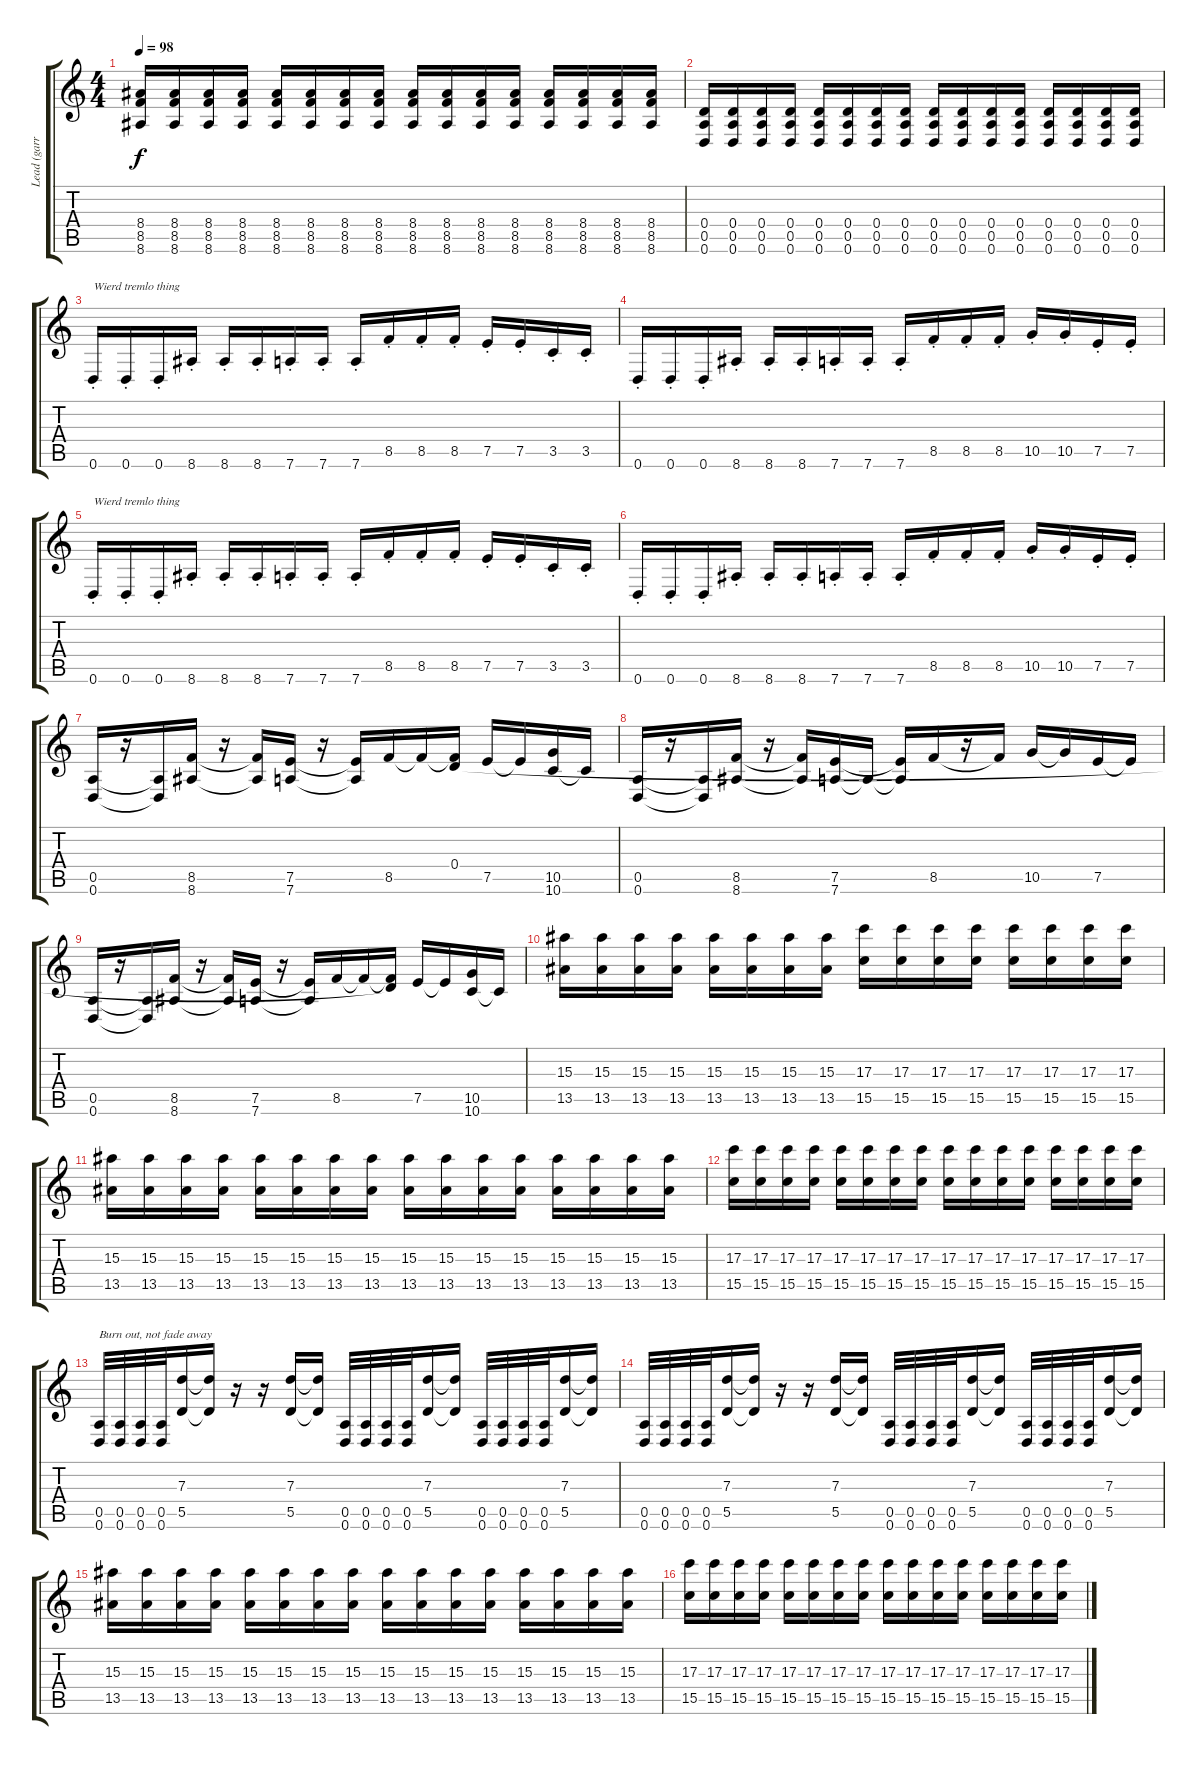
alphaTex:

\track ("Lead (garret)" "Lead (garr") {instrument distortionguitar}
\staff {score tabs}
\tuning (E4 B3 G3 D3 A2 D2) {hide}
\ts (4 4)
\tempo 98
\clef g2
\ks c
(8.4 8.5 8.6).16{dy f} (8.4 8.5 8.6).16 (8.4 8.5 8.6).16 (8.4 8.5 8.6).16 (8.4 8.5 8.6).16 (8.4 8.5 8.6).16 (8.4 8.5 8.6).16 (8.4 8.5 8.6).16 (8.4 8.5 8.6).16 (8.4 8.5 8.6).16 (8.4 8.5 8.6).16 (8.4 8.5 8.6).16 (8.4 8.5 8.6).16 (8.4 8.5 8.6).16 (8.4 8.5 8.6).16 (8.4 8.5 8.6).16 |
(0.4 0.5 0.6).16 (0.4 0.5 0.6).16 (0.4 0.5 0.6).16 (0.4 0.5 0.6).16 (0.4 0.5 0.6).16 (0.4 0.5 0.6).16 (0.4 0.5 0.6).16 (0.4 0.5 0.6).16 (0.4 0.5 0.6).16 (0.4 0.5 0.6).16 (0.4 0.5 0.6).16 (0.4 0.5 0.6).16 (0.4 0.5 0.6).16 (0.4 0.5 0.6).16 (0.4 0.5 0.6).16 (0.4 0.5 0.6).16 |
0.6{st}.16{txt "Wierd tremlo thing"} 0.6{st}.16 0.6{st}.16 8.6{st}.16 8.6{st}.16 8.6{st}.16 7.6{st}.16 7.6{st}.16 7.6{st}.16 8.5{st}.16 8.5{st}.16 8.5{st}.16 7.5{st}.16 7.5{st}.16 3.5{st}.16 3.5{st}.16 |
0.6{st}.16 0.6{st}.16 0.6{st}.16 8.6{st}.16 8.6{st}.16 8.6{st}.16 7.6{st}.16 7.6{st}.16 7.6{st}.16 8.5{st}.16 8.5{st}.16 8.5{st}.16 10.5{st}.16 10.5{st}.16 7.5{st}.16 7.5{st}.16 |
0.6{st}.16{txt "Wierd tremlo thing"} 0.6{st}.16 0.6{st}.16 8.6{st}.16 8.6{st}.16 8.6{st}.16 7.6{st}.16 7.6{st}.16 7.6{st}.16 8.5{st}.16 8.5{st}.16 8.5{st}.16 7.5{st}.16 7.5{st}.16 3.5{st}.16 3.5{st}.16 |
0.6{st}.16 0.6{st}.16 0.6{st}.16 8.6{st}.16 8.6{st}.16 8.6{st}.16 7.6{st}.16 7.6{st}.16 7.6{st}.16 8.5{st}.16 8.5{st}.16 8.5{st}.16 10.5{st}.16 10.5{st}.16 7.5{st}.16 7.5{st}.16 |
(0.5 0.6).16 r.16 (0.5{t} 0.6{t}).16 (8.5 8.6).16 r.16 (8.5{t} 8.6{t}).16 (7.5 7.6).16 r.16 (7.5{t} 7.6{t}).16 8.5.16 8.5{t}.16 (0.4 8.5{t}).16 7.5.16 7.5{t}.16 (10.5 10.6).16 10.6{t}.16 |
(0.5 0.6).16 r.16 (0.5{t} 0.6{t}).16 (8.5 8.6).16 r.16 (8.5{t} 8.6{t}).16 (7.5 7.6).16 7.6{t}.16 (7.5{t} 7.6{t}).16 8.5.16 r.16 8.5{t}.16 10.5.16 10.5{t}.16 7.5.16 7.5{t}.16 |
(0.5 0.6).16 r.16 (0.5{t} 0.6{t}).16 (8.5 8.6).16 r.16 (8.5{t} 8.6{t}).16 (7.5 7.6).16 r.16 (7.5{t} 7.6{t}).16 8.5.16 8.5{t}.16 (0.4{t} 8.5{t}).16 7.5.16 7.5{t}.16 (10.5 10.6).16 10.6{t}.16 |
(15.3 13.5).16 (15.3 13.5).16 (15.3 13.5).16 (15.3 13.5).16 (15.3 13.5).16 (15.3 13.5).16 (15.3 13.5).16 (15.3 13.5).16 (17.3 15.5).16 (17.3 15.5).16 (17.3 15.5).16 (17.3 15.5).16 (17.3 15.5).16 (17.3 15.5).16 (17.3 15.5).16 (17.3 15.5).16 |
(15.3 13.5).16 (15.3 13.5).16 (15.3 13.5).16 (15.3 13.5).16 (15.3 13.5).16 (15.3 13.5).16 (15.3 13.5).16 (15.3 13.5).16 (15.3 13.5).16 (15.3 13.5).16 (15.3 13.5).16 (15.3 13.5).16 (15.3 13.5).16 (15.3 13.5).16 (15.3 13.5).16 (15.3 13.5).16 |
(17.3 15.5).16 (17.3 15.5).16 (17.3 15.5).16 (17.3 15.5).16 (17.3 15.5).16 (17.3 15.5).16 (17.3 15.5).16 (17.3 15.5).16 (17.3 15.5).16 (17.3 15.5).16 (17.3 15.5).16 (17.3 15.5).16 (17.3 15.5).16 (17.3 15.5).16 (17.3 15.5).16 (17.3 15.5).16 |
(0.5 0.6).32{txt "Burn out, not fade away"} (0.5 0.6).32 (0.5 0.6).32 (0.5 0.6).32 (7.3 5.5).16 (7.3{t} 5.5{t}).16 r.16 r.16 (7.3 5.5).16 (7.3{t} 5.5{t}).16 (0.5 0.6).32 (0.5 0.6).32 (0.5 0.6).32 (0.5 0.6).32 (7.3 5.5).16 (7.3{t} 5.5{t}).16 (0.5 0.6).32 (0.5 0.6).32 (0.5 0.6).32 (0.5 0.6).32 (7.3 5.5).16 (7.3{t} 5.5{t}).16 |
(0.5 0.6).32 (0.5 0.6).32 (0.5 0.6).32 (0.5 0.6).32 (7.3 5.5).16 (7.3{t} 5.5{t}).16 r.16 r.16 (7.3 5.5).16 (7.3{t} 5.5{t}).16 (0.5 0.6).32 (0.5 0.6).32 (0.5 0.6).32 (0.5 0.6).32 (7.3 5.5).16 (7.3{t} 5.5{t}).16 (0.5 0.6).32 (0.5 0.6).32 (0.5 0.6).32 (0.5 0.6).32 (7.3 5.5).16 (7.3{t} 5.5{t}).16 |
(15.3 13.5).16 (15.3 13.5).16 (15.3 13.5).16 (15.3 13.5).16 (15.3 13.5).16 (15.3 13.5).16 (15.3 13.5).16 (15.3 13.5).16 (15.3 13.5).16 (15.3 13.5).16 (15.3 13.5).16 (15.3 13.5).16 (15.3 13.5).16 (15.3 13.5).16 (15.3 13.5).16 (15.3 13.5).16 |
(17.3 15.5).16 (17.3 15.5).16 (17.3 15.5).16 (17.3 15.5).16 (17.3 15.5).16 (17.3 15.5).16 (17.3 15.5).16 (17.3 15.5).16 (17.3 15.5).16 (17.3 15.5).16 (17.3 15.5).16 (17.3 15.5).16 (17.3 15.5).16 (17.3 15.5).16 (17.3 15.5).16 (17.3 15.5).16
